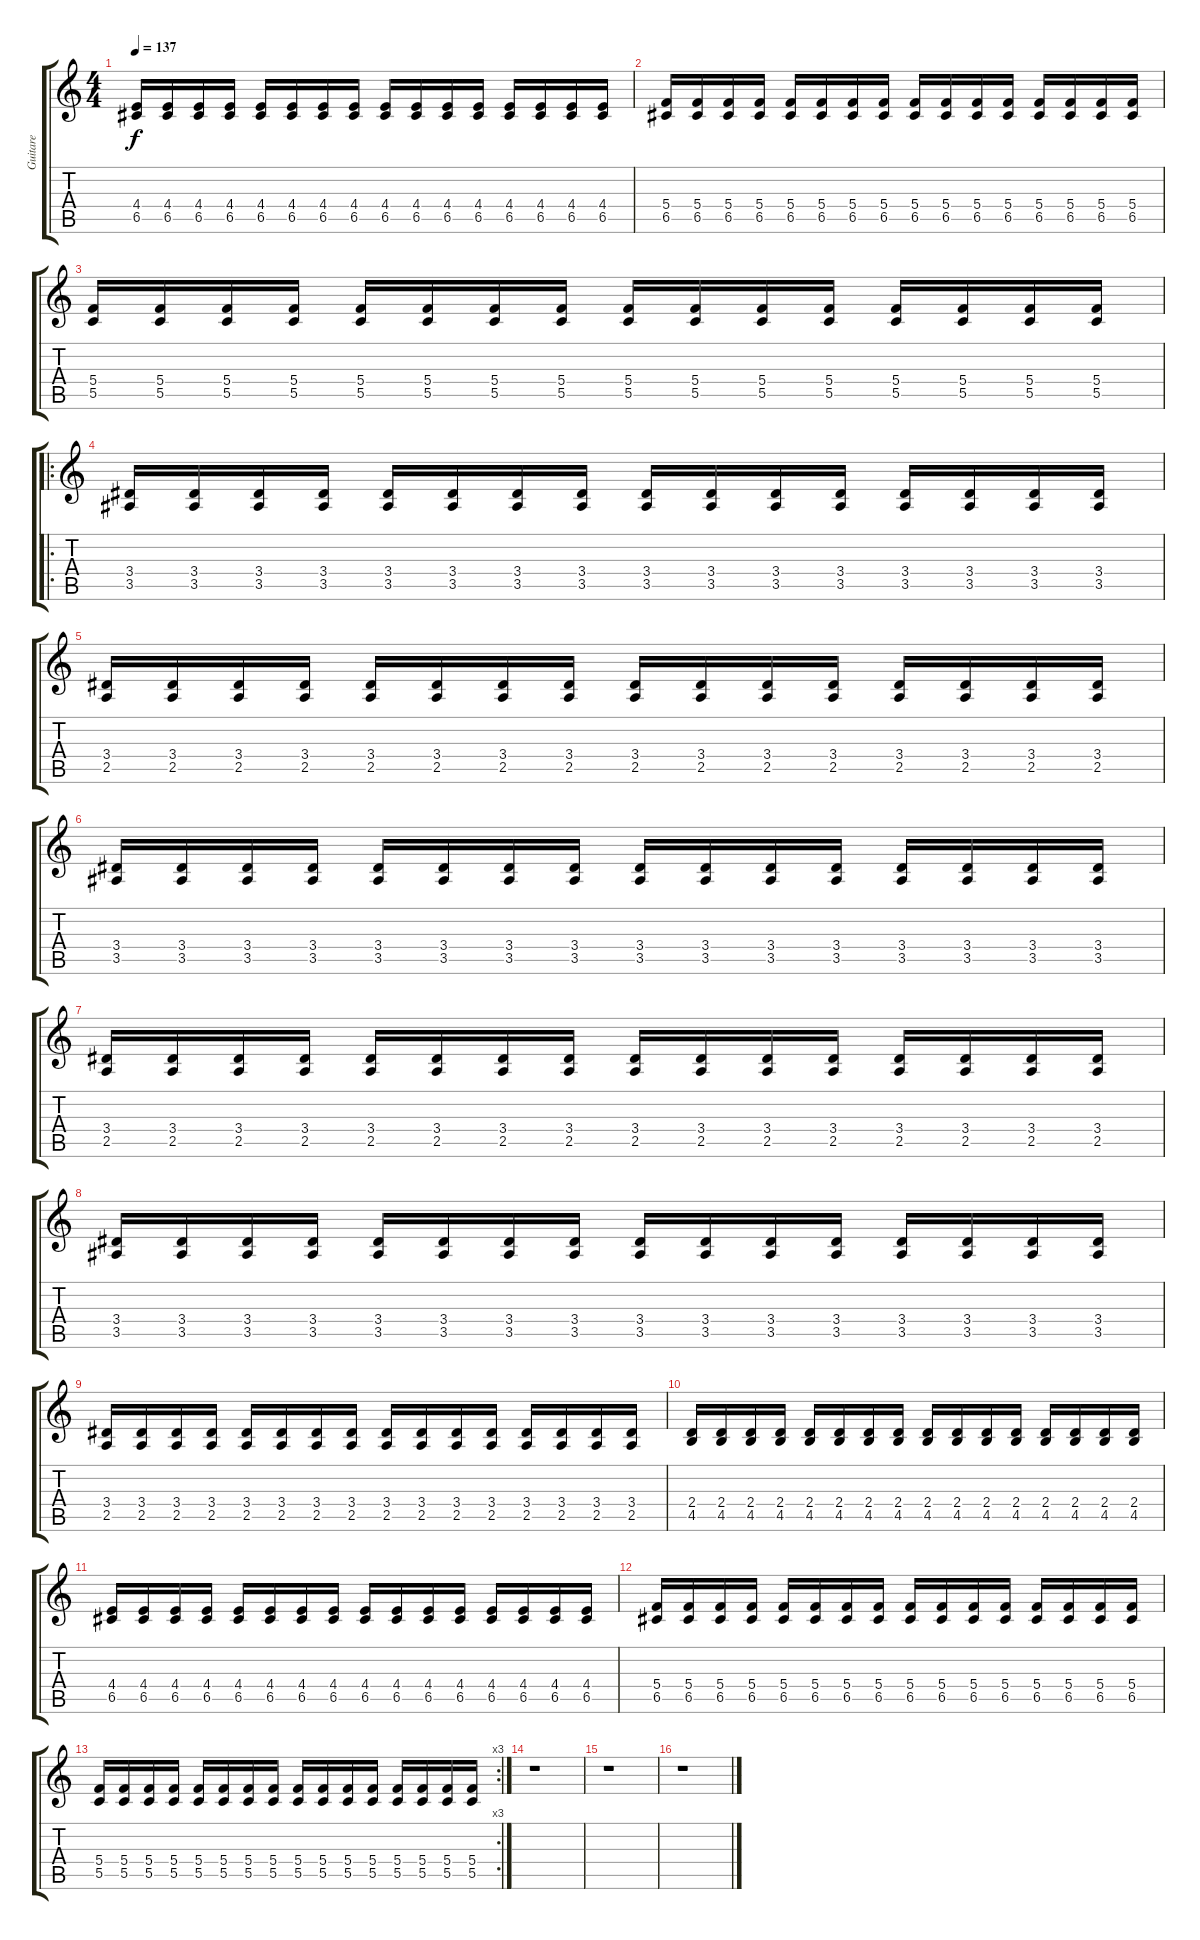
\track ("Guitare" "Guitare") {instrument distortionguitar}
\staff {score tabs}
\tuning (D4 A3 F3 C3 G2 D2) {hide}
\ts (4 4)
\tempo 137
\clef g2
\ks c
(4.4 6.5).16{dy f} (4.4 6.5).16 (4.4 6.5).16 (4.4 6.5).16 (4.4 6.5).16 (4.4 6.5).16 (4.4 6.5).16 (4.4 6.5).16 (4.4 6.5).16 (4.4 6.5).16 (4.4 6.5).16 (4.4 6.5).16 (4.4 6.5).16 (4.4 6.5).16 (4.4 6.5).16 (4.4 6.5).16 |
(5.4 6.5).16 (5.4 6.5).16 (5.4 6.5).16 (5.4 6.5).16 (5.4 6.5).16 (5.4 6.5).16 (5.4 6.5).16 (5.4 6.5).16 (5.4 6.5).16 (5.4 6.5).16 (5.4 6.5).16 (5.4 6.5).16 (5.4 6.5).16 (5.4 6.5).16 (5.4 6.5).16 (5.4 6.5).16 |
(5.4 5.5).16 (5.4 5.5).16 (5.4 5.5).16 (5.4 5.5).16 (5.4 5.5).16 (5.4 5.5).16 (5.4 5.5).16 (5.4 5.5).16 (5.4 5.5).16 (5.4 5.5).16 (5.4 5.5).16 (5.4 5.5).16 (5.4 5.5).16 (5.4 5.5).16 (5.4 5.5).16 (5.4 5.5).16 |
\ro
(3.4 3.5).16 (3.4 3.5).16 (3.4 3.5).16 (3.4 3.5).16 (3.4 3.5).16 (3.4 3.5).16 (3.4 3.5).16 (3.4 3.5).16 (3.4 3.5).16 (3.4 3.5).16 (3.4 3.5).16 (3.4 3.5).16 (3.4 3.5).16 (3.4 3.5).16 (3.4 3.5).16 (3.4 3.5).16 |
(3.4 2.5).16 (3.4 2.5).16 (3.4 2.5).16 (3.4 2.5).16 (3.4 2.5).16 (3.4 2.5).16 (3.4 2.5).16 (3.4 2.5).16 (3.4 2.5).16 (3.4 2.5).16 (3.4 2.5).16 (3.4 2.5).16 (3.4 2.5).16 (3.4 2.5).16 (3.4 2.5).16 (3.4 2.5).16 |
(3.4 3.5).16 (3.4 3.5).16 (3.4 3.5).16 (3.4 3.5).16 (3.4 3.5).16 (3.4 3.5).16 (3.4 3.5).16 (3.4 3.5).16 (3.4 3.5).16 (3.4 3.5).16 (3.4 3.5).16 (3.4 3.5).16 (3.4 3.5).16 (3.4 3.5).16 (3.4 3.5).16 (3.4 3.5).16 |
(3.4 2.5).16 (3.4 2.5).16 (3.4 2.5).16 (3.4 2.5).16 (3.4 2.5).16 (3.4 2.5).16 (3.4 2.5).16 (3.4 2.5).16 (3.4 2.5).16 (3.4 2.5).16 (3.4 2.5).16 (3.4 2.5).16 (3.4 2.5).16 (3.4 2.5).16 (3.4 2.5).16 (3.4 2.5).16 |
(3.4 3.5).16 (3.4 3.5).16 (3.4 3.5).16 (3.4 3.5).16 (3.4 3.5).16 (3.4 3.5).16 (3.4 3.5).16 (3.4 3.5).16 (3.4 3.5).16 (3.4 3.5).16 (3.4 3.5).16 (3.4 3.5).16 (3.4 3.5).16 (3.4 3.5).16 (3.4 3.5).16 (3.4 3.5).16 |
(3.4 2.5).16 (3.4 2.5).16 (3.4 2.5).16 (3.4 2.5).16 (3.4 2.5).16 (3.4 2.5).16 (3.4 2.5).16 (3.4 2.5).16 (3.4 2.5).16 (3.4 2.5).16 (3.4 2.5).16 (3.4 2.5).16 (3.4 2.5).16 (3.4 2.5).16 (3.4 2.5).16 (3.4 2.5).16 |
(2.4 4.5).16 (2.4 4.5).16 (2.4 4.5).16 (2.4 4.5).16 (2.4 4.5).16 (2.4 4.5).16 (2.4 4.5).16 (2.4 4.5).16 (2.4 4.5).16 (2.4 4.5).16 (2.4 4.5).16 (2.4 4.5).16 (2.4 4.5).16 (2.4 4.5).16 (2.4 4.5).16 (2.4 4.5).16 |
(4.4 6.5).16 (4.4 6.5).16 (4.4 6.5).16 (4.4 6.5).16 (4.4 6.5).16 (4.4 6.5).16 (4.4 6.5).16 (4.4 6.5).16 (4.4 6.5).16 (4.4 6.5).16 (4.4 6.5).16 (4.4 6.5).16 (4.4 6.5).16 (4.4 6.5).16 (4.4 6.5).16 (4.4 6.5).16 |
(5.4 6.5).16 (5.4 6.5).16 (5.4 6.5).16 (5.4 6.5).16 (5.4 6.5).16 (5.4 6.5).16 (5.4 6.5).16 (5.4 6.5).16 (5.4 6.5).16 (5.4 6.5).16 (5.4 6.5).16 (5.4 6.5).16 (5.4 6.5).16 (5.4 6.5).16 (5.4 6.5).16 (5.4 6.5).16 |
\rc 3
(5.4 5.5).16 (5.4 5.5).16 (5.4 5.5).16 (5.4 5.5).16 (5.4 5.5).16 (5.4 5.5).16 (5.4 5.5).16 (5.4 5.5).16 (5.4 5.5).16 (5.4 5.5).16 (5.4 5.5).16 (5.4 5.5).16 (5.4 5.5).16 (5.4 5.5).16 (5.4 5.5).16 (5.4 5.5).16 |
r.1 |
r.1 |
r.1
